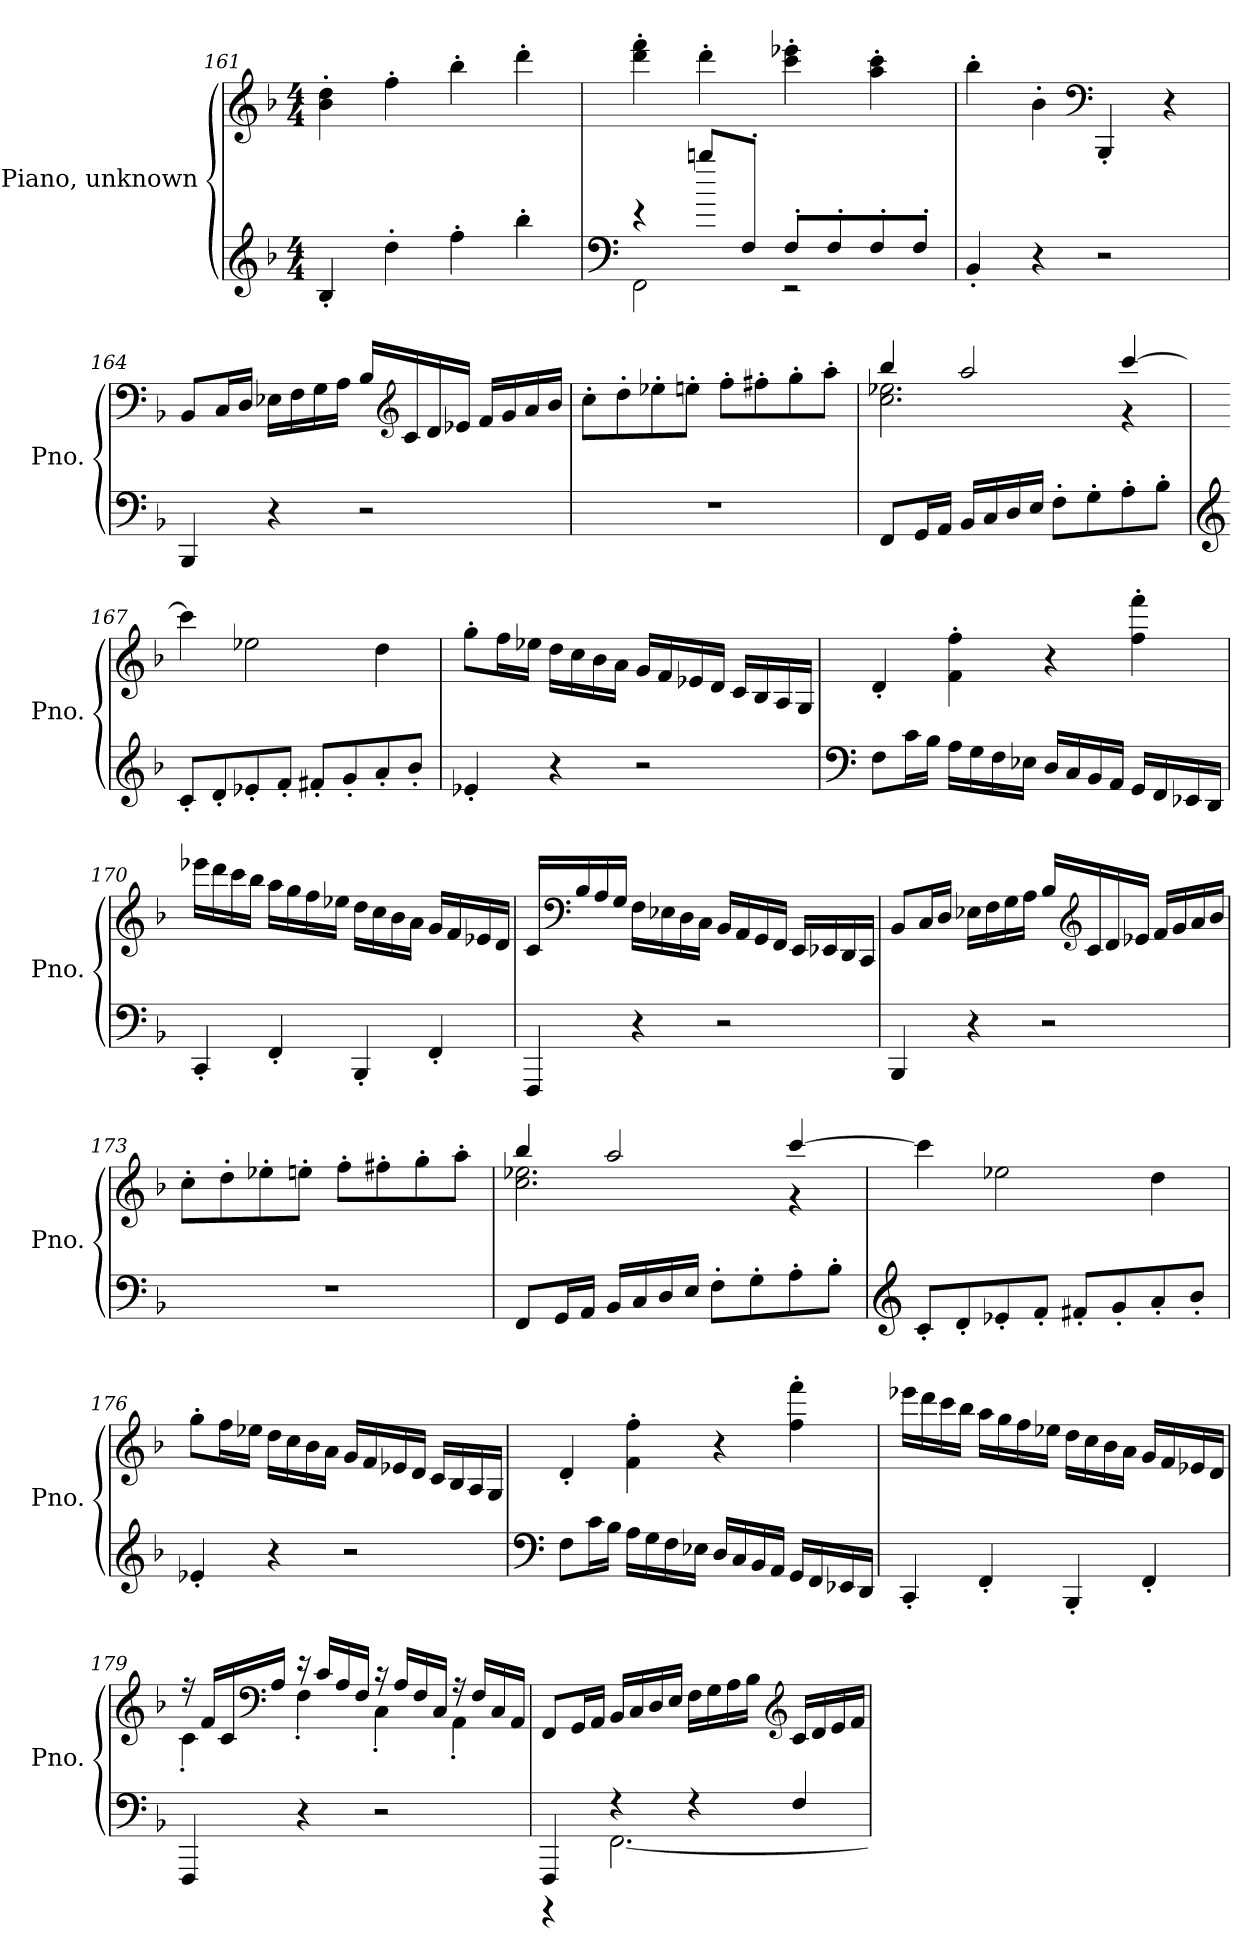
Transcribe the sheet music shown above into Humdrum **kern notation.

**kern	**kern
*part1	*part1
*staff2	*staff1
*I"Piano, unknown	*
*I'Pno.	*
*clefG2	*clefG2
*k[b-]	*k[b-]
*M4/4	*M4/4
=161	=161
4B-'/	4b-\' 4dd\'
4dd'\	4ff'\
4ff'\	4bb-'\
4bb-'\	4ddd'\
=162	=162
*clefF4	*
*^	*
4r	2FF\	4ddd\' 4fff\'
8bbn/L	.	4ddd'\
8F'/J	.	.
8F'/L	2r	4ccc\' 4eee-X\'
8F'/	.	.
8F'/	.	4aa\' 4ccc\'
8F'/J	.	.
*v	*v	*
=163	=163
4BB-'/	4bb-'\
4r	4b-'\
*	*clefF4
2r	4BBB-'/
.	4r
!!LO:LB:g=z
=164	=164
4BBB-/	8BB-/L
.	16C/L
.	16D/JJ
4r	16E-X\LL
.	16F\
.	16G\
.	16A\JJ
2r	16B-/LL
*	*clefG2
.	16c/
.	16d/
.	16e-X/JJ
.	16f/LL
.	16g/
.	16a/
.	16b-/JJ
=165	=165
1r	8cc'\L
.	8dd'\
.	8ee-X'\
.	8een'\J
.	8ff'\L
.	8ff#X'\
.	8gg'\
.	8aa'\J
=166	=166
*	*^
8FF/L	4bb-/	2.cc\ 2.ee-X\
16GG/L	.	.
16AA/JJ	.	.
16BB-/LL	2aa/	.
16C/	.	.
16D/	.	.
16E/JJ	.	.
8F'\L	.	.
8G'\	.	.
8A'\	[4ccc/	4r
8B-'\J	.	.
*	*v	*v
!!LO:LB:g=z
=167	=167
*clefG2	*
8c'/L	4ccc\]
8d'/	.
8e-X'/	2ee-X\
8f'/J	.
8f#X'/L	.
8g'/	.
8a'/	4dd\
8b-'/J	.
=168	=168
4e-X'/	8gg'\L
.	16ff\L
.	16ee-X\JJ
4r	16dd\LL
.	16cc\
.	16b-\
.	16a\JJ
2r	16g/LL
.	16f/
.	16e-X/
.	16d/JJ
.	16c/LL
.	16B-/
.	16A/
.	16G/JJ
=169	=169
*clefF4	*
8F\L	4d'/
16c\L	.
16B-\JJ	.
16A\LL	4f\' 4ff\'
16G\	.
16F\	.
16E-X\JJ	.
16D/LL	4r
16C/	.
16BB-/	.
16AA/JJ	.
16GG/LL	4ff\' 4fff\'
16FF/	.
16EE-X/	.
16DD/JJ	.
!!LO:LB:g=z
=170	=170
4CC'/	16eee-X\LL
.	16ddd\
.	16ccc\
.	16bb-\JJ
4FF'/	16aa\LL
.	16gg\
.	16ff\
.	16ee-X\JJ
4BBB-'/	16dd\LL
.	16cc\
.	16b-\
.	16a\JJ
4FF'/	16g/LL
.	16f/
.	16e-X/
.	16d/JJ
=171	=171
4FFF/	16c/LL
*	*clefF4
.	16B-/
.	16A/
.	16G/JJ
4r	16F\LL
.	16E-X\
.	16D\
.	16C\JJ
2r	16BB-/LL
.	16AA/
.	16GG/
.	16FF/JJ
.	16EE/LL
.	16EE-X/
.	16DD/
.	16CC/JJ
!!LO:LB:g=z
=172	=172
4BBB-/	8BB-/L
.	16C/L
.	16D/JJ
4r	16E-X\LL
.	16F\
.	16G\
.	16A\JJ
2r	16B-/LL
*	*clefG2
.	16c/
.	16d/
.	16e-X/JJ
.	16f/LL
.	16g/
.	16a/
.	16b-/JJ
=173	=173
1r	8cc'\L
.	8dd'\
.	8ee-X'\
.	8een'\J
.	8ff'\L
.	8ff#X'\
.	8gg'\
.	8aa'\J
=174	=174
*	*^
8FF/L	4bb-/	2.cc\ 2.ee-X\
16GG/L	.	.
16AA/JJ	.	.
16BB-/LL	2aa/	.
16C/	.	.
16D/	.	.
16E/JJ	.	.
8F'\L	.	.
8G'\	.	.
8A'\	[4ccc/	4r
8B-'\J	.	.
*	*v	*v
!!LO:LB:g=z
=175	=175
*clefG2	*
8c'/L	4ccc\]
8d'/	.
8e-X'/	2ee-X\
8f'/J	.
8f#X'/L	.
8g'/	.
8a'/	4dd\
8b-'/J	.
=176	=176
4e-X'/	8gg'\L
.	16ff\L
.	16ee-X\JJ
4r	16dd\LL
.	16cc\
.	16b-\
.	16a\JJ
2r	16g/LL
.	16f/
.	16e-X/
.	16d/JJ
.	16c/LL
.	16B-/
.	16A/
.	16G/JJ
=177	=177
*clefF4	*
8F\L	4d'/
16c\L	.
16B-\JJ	.
16A\LL	4f\' 4ff\'
16G\	.
16F\	.
16E-X\JJ	.
16D/LL	4r
16C/	.
16BB-/	.
16AA/JJ	.
16GG/LL	4ff\' 4fff\'
16FF/	.
16EE-X/	.
16DD/JJ	.
!!LO:PB:g=z
=178	=178
4CC'/	16eee-X\LL
.	16ddd\
.	16ccc\
.	16bb-\JJ
4FF'/	16aa\LL
.	16gg\
.	16ff\
.	16ee-X\JJ
4BBB-'/	16dd\LL
.	16cc\
.	16b-\
.	16a\JJ
4FF'/	16g/LL
.	16f/
.	16e-X/
.	16d/JJ
=179	=179
*	*^
4FFF/	16r	4c'\
.	16f/LL	.
.	16c/	.
*	*clefF4	*
.	16A/JJ	.
4r	16r	4F'\
.	16c/LL	.
.	16A/	.
.	16F/JJ	.
2r	16r	4C'\
.	16A/LL	.
.	16F/	.
.	16C/JJ	.
.	16r	4AA'\
.	16F/LL	.
.	16C/	.
.	16AA/JJ	.
*	*v	*v
!!LO:LB:g=z
=180	=180
*^	*
4FFF/	4r	8FF/L
.	.	16GG/L
.	.	16AA/JJ
4r	[2.FF\	16BB-/LL
.	.	16C/
.	.	16D/
.	.	16E/JJ
4r	.	16F\LL
.	.	16G\
.	.	16A\
.	.	16B-\JJ
*	*	*clefG2
4F/	.	16c/LL
.	.	16d/
.	.	16e/
.	.	16f/JJ
*v	*v	*
=	=
*-	*-
